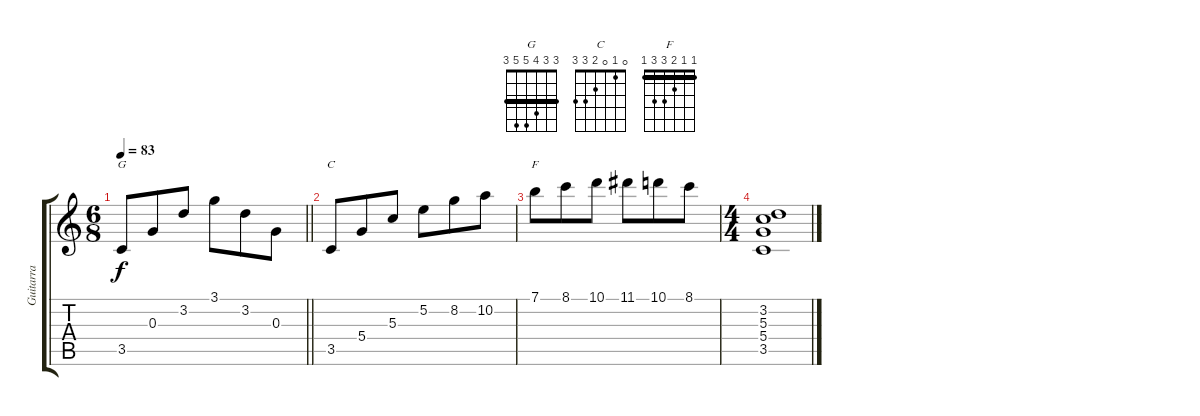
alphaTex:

\track ("Guitarra" "Guitarra") {instrument electricguitarclean}
\staff {score tabs}
\tuning (E4 B3 G3 D3 A2 E2) {hide}
\chord ("G" 3 3 4 5 5 3) {barre 3}
\chord ("C" 0 1 0 2 3 3)
\chord ("F" 1 1 2 3 3 1) {barre 1}
\ts (6 8)
\tempo 83
\clef g2
\barLineRight lightlight
\ks c
3.5.8{ch "G" dy f} 0.3.8 3.2.8 3.1.8 3.2.8 0.3.8 |
3.5.8{ch "C"} 5.4.8 5.3.8 5.2.8 8.2.8 10.2.8 |
7.1.8{ch "F"} 8.1.8 10.1.8 11.1.8 10.1.8 8.1.8 |
\ts (4 4)
(3.2 5.3 5.4 3.5).1
